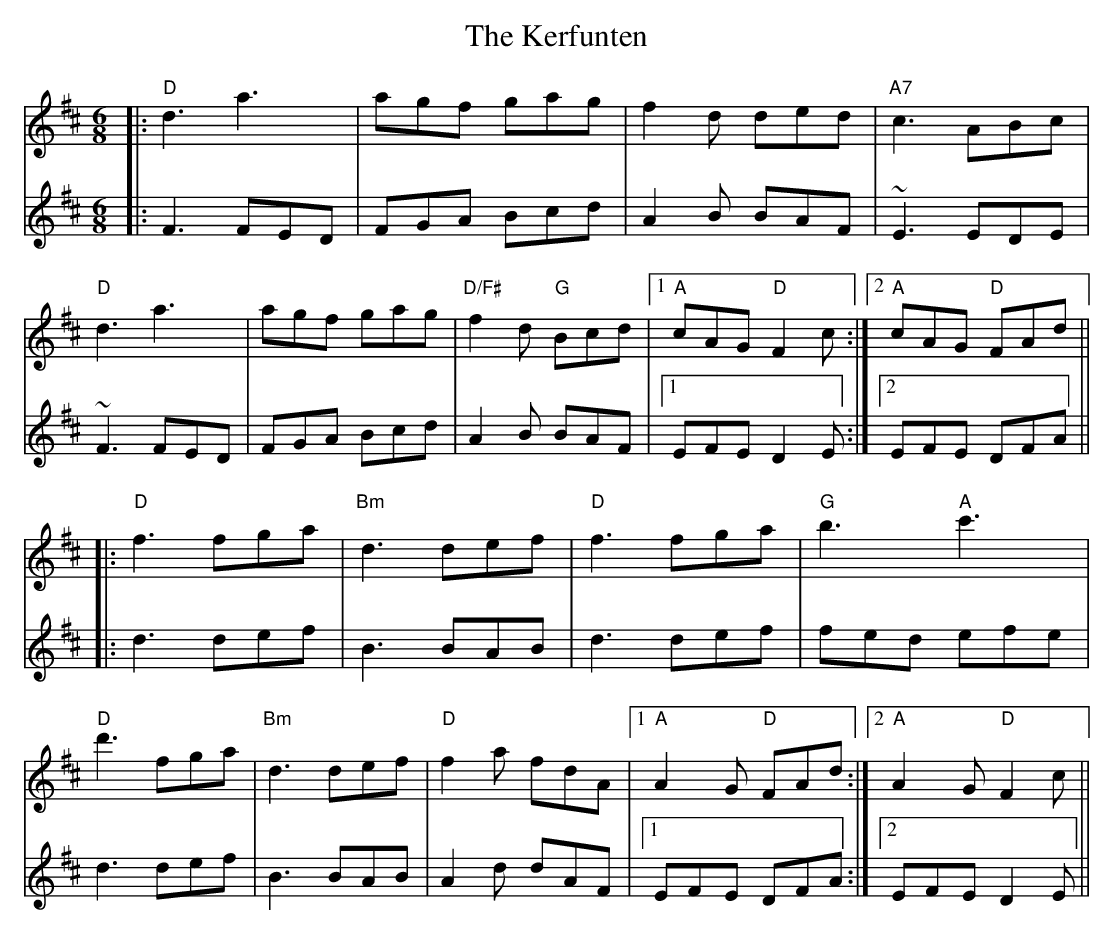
X:1
T: The Kerfunten
M: 6/8
L: 1/8
K: Dmaj
V:1
|:"D"d3 a3|agf gag|f2d ded|"A7"c3 ABc|
V:2
|:F3 FED|FGA Bcd|A2 B BAF|~E3 EDE|
V:1
"D"d3 a3|agf gag|"D/F#"f2d "G"Bcd|1 "A"cAG "D"F2c:|2 "A"cAG "D"FAd||
V:2
~F3 FED|FGA Bcd|A2 B BAF|1 EFE D2 E:|2 EFE DFA||
V:1
|:"D"f3 fga|"Bm"d3 def|"D"f3 fga|"G"b3 "A"c'3|
V:2
|:d3 def|B3 BAB|d3 def|fed efe|
V:1
"D"d'3 fga|"Bm"d3 def|"D"f2a fdA|1 "A"A2G "D"FAd :|2 "A"A2G "D"F2c||
V:2
d3 def|B3 BAB|A2 d dAF|1 EFE DFA:|2 EFE D2 E||
